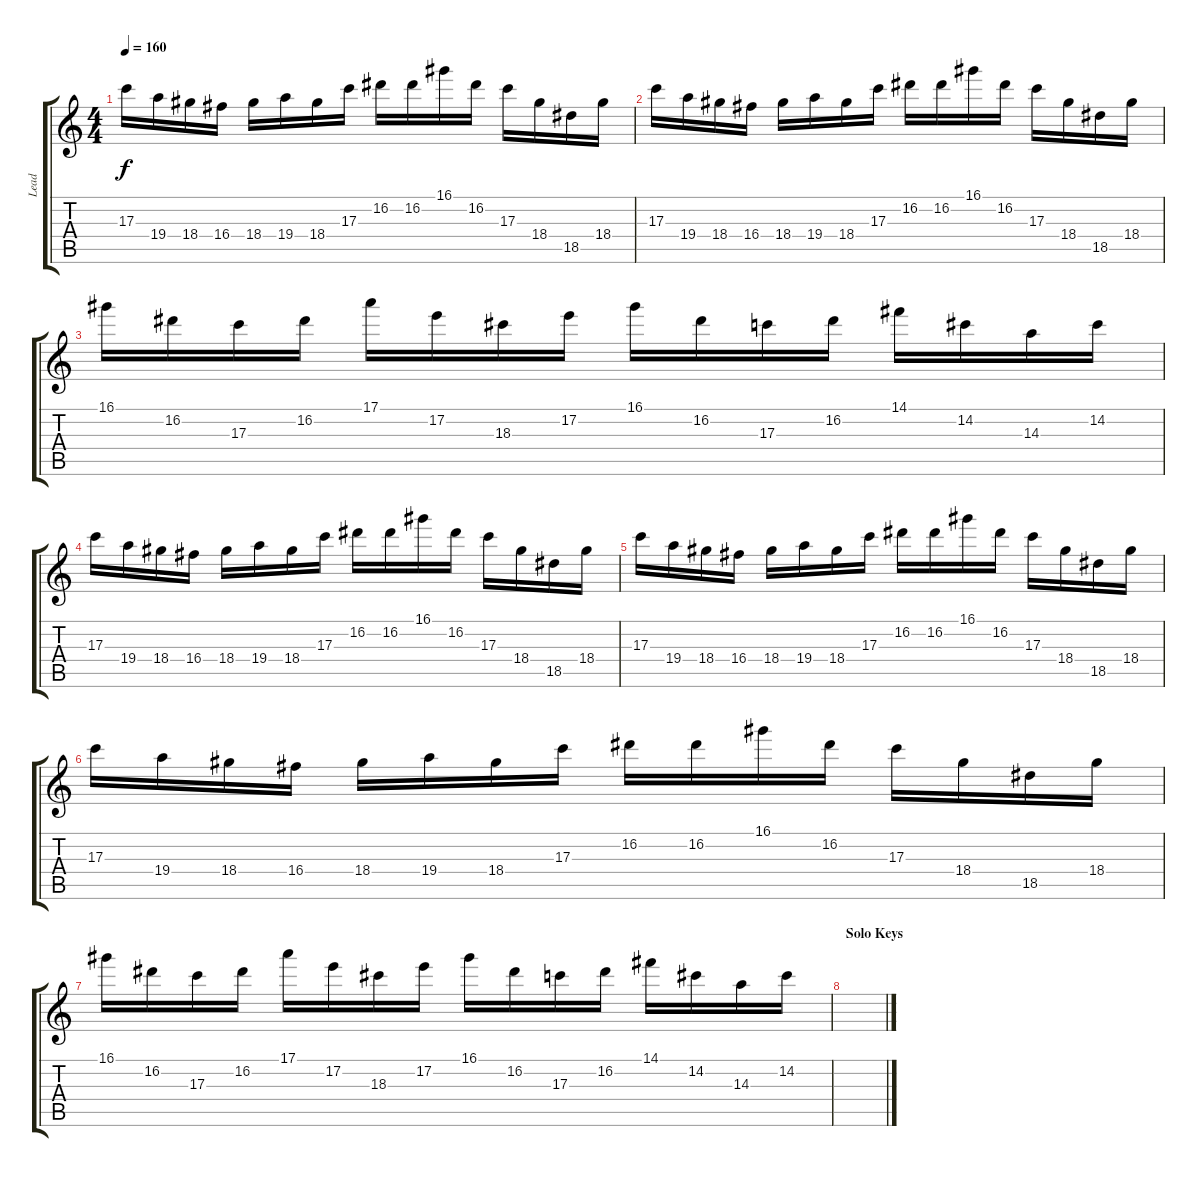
\track ("Lead" "Lead") {instrument distortionguitar}
\staff {score tabs}
\tuning (E4 B3 G3 D3 A2 E2) {hide}
\ts (4 4)
\tempo 160
\clef g2
\ks c
17.3.16{dy f} 19.4.16 18.4.16 16.4.16 18.4.16 19.4.16 18.4.16 17.3.16 16.2.16 16.2.16 16.1.16 16.2.16 17.3.16 18.4.16 18.5.16 18.4.16 |
17.3.16 19.4.16 18.4.16 16.4.16 18.4.16 19.4.16 18.4.16 17.3.16 16.2.16 16.2.16 16.1.16 16.2.16 17.3.16 18.4.16 18.5.16 18.4.16 |
16.1.16 16.2.16 17.3.16 16.2.16 17.1.16 17.2.16 18.3.16 17.2.16 16.1.16 16.2.16 17.3.16 16.2.16 14.1.16 14.2.16 14.3.16 14.2.16 |
17.3.16 19.4.16 18.4.16 16.4.16 18.4.16 19.4.16 18.4.16 17.3.16 16.2.16 16.2.16 16.1.16 16.2.16 17.3.16 18.4.16 18.5.16 18.4.16 |
17.3.16 19.4.16 18.4.16 16.4.16 18.4.16 19.4.16 18.4.16 17.3.16 16.2.16 16.2.16 16.1.16 16.2.16 17.3.16 18.4.16 18.5.16 18.4.16 |
17.3.16 19.4.16 18.4.16 16.4.16 18.4.16 19.4.16 18.4.16 17.3.16 16.2.16 16.2.16 16.1.16 16.2.16 17.3.16 18.4.16 18.5.16 18.4.16 |
16.1.16 16.2.16 17.3.16 16.2.16 17.1.16 17.2.16 18.3.16 17.2.16 16.1.16 16.2.16 17.3.16 16.2.16 14.1.16 14.2.16 14.3.16 14.2.16 |
\section ("" "Solo Keys")
